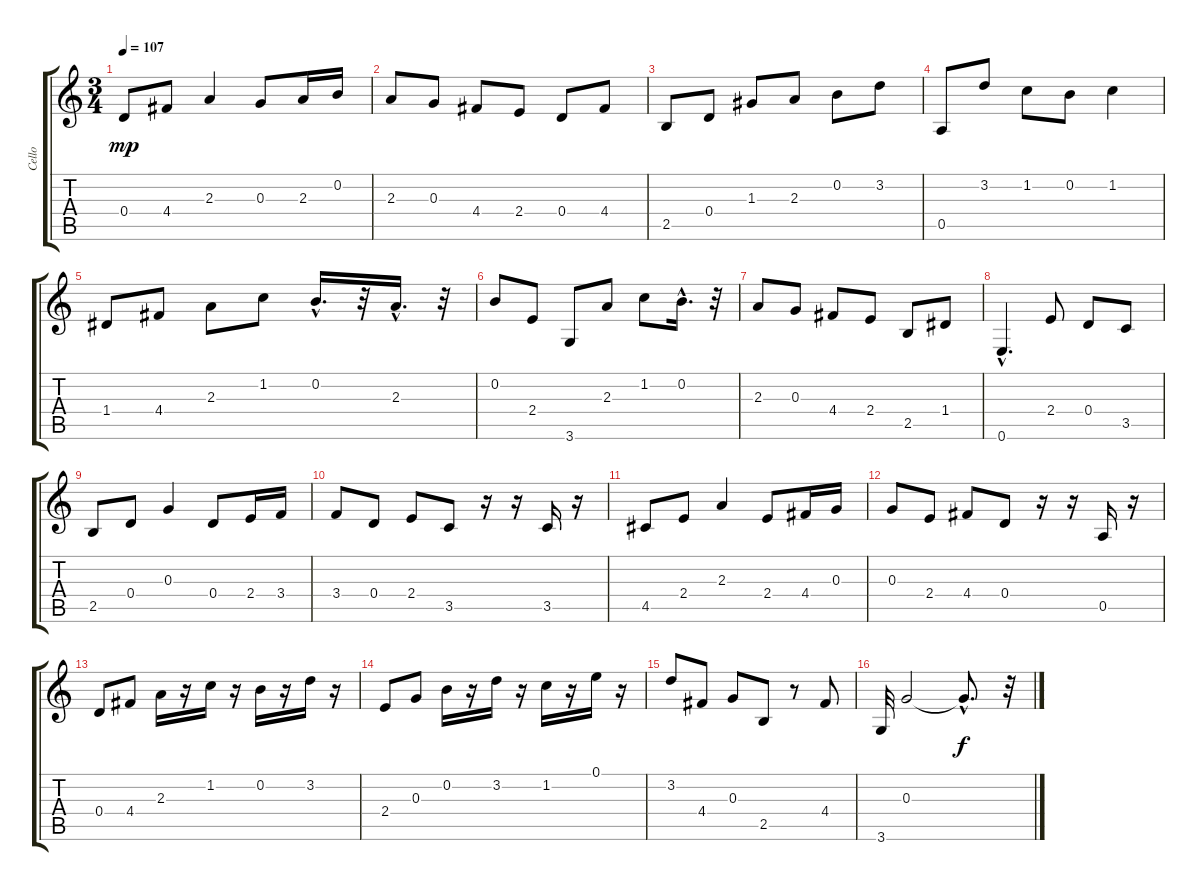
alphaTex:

\track ("Cello" "Cello") {instrument acousticguitarnylon}
\staff {score tabs}
\tuning (E4 B3 G3 D3 A2 E2) {hide}
\ts (3 4)
\tempo 107
\clef g2
\ks c
0.4.8{dy mp} 4.4.8 2.3.4 0.3.8 2.3.16 0.2.16 |
2.3.8 0.3.8 4.4.8 2.4.8 0.4.8 4.4.8 |
2.5.8 0.4.8 1.3.8 2.3.8 0.2.8 3.2.8 |
0.5.8 3.2.8 1.2.8 0.2.8 1.2.4 |
1.4.8 4.4.8 2.3.8 1.2.8 0.2{hac}.16{d} r.32 2.3{hac}.16{d} r.32 |
0.2.8 2.4.8 3.6.8 2.3.8 1.2.8 0.2{hac}.16{d} r.32 |
2.3.8 0.3.8 4.4.8 2.4.8 2.5.8 1.4.8 |
0.6{hac}.4{d} 2.4.8 0.4.8 3.5.8 |
2.5.8 0.4.8 0.3.4 0.4.8 2.4.16 3.4.16 |
3.4.8 0.4.8 2.4.8 3.5.8 r.16 r.16 3.5.16 r.16 |
4.5.8 2.4.8 2.3.4 2.4.8 4.4.16 0.3.16 |
0.3.8 2.4.8 4.4.8 0.4.8 r.16 r.16 0.5.16 r.16 |
0.4.8 4.4.8 2.3.16 r.16 1.2.16 r.16 0.2.16 r.16 3.2.16 r.16 |
2.4.8 0.3.8 0.2.16 r.16 3.2.16 r.16 1.2.16 r.16 0.1.16 r.16 |
3.2.8 4.4.8 0.3.8 2.5.8 r.8 4.4.8 |
3.6.32 0.3.2 0.3{hac t}.8{d dy f} r.32
